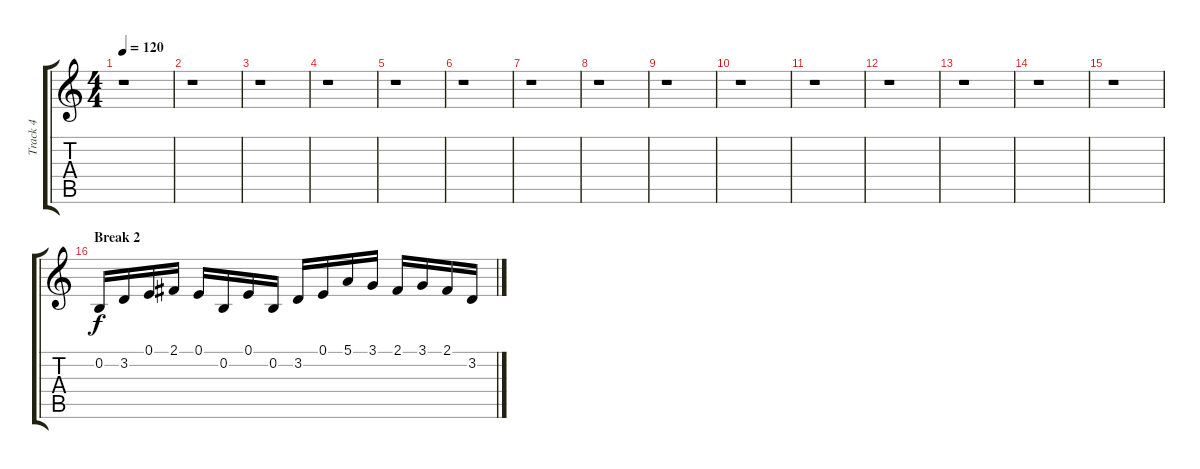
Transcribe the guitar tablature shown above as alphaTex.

\track ("Track 4" "Track 4") {instrument synthstrings2}
\staff {score tabs}
\tuning (E4 B3 G3 D3 A2 E2) {hide}
\ts (4 4)
\tempo 120
\clef g2
\ks c
r.1{dy f} |
r.1 |
r.1 |
r.1 |
r.1 |
r.1 |
r.1 |
r.1 |
r.1 |
r.1 |
r.1 |
r.1 |
r.1 |
r.1 |
r.1 |
\section ("" "Break 2")
0.2.16 3.2.16 0.1.16 2.1.16 0.1.16 0.2.16 0.1.16 0.2.16 3.2.16 0.1.16 5.1.16 3.1.16 2.1.16 3.1.16 2.1.16 3.2.16
